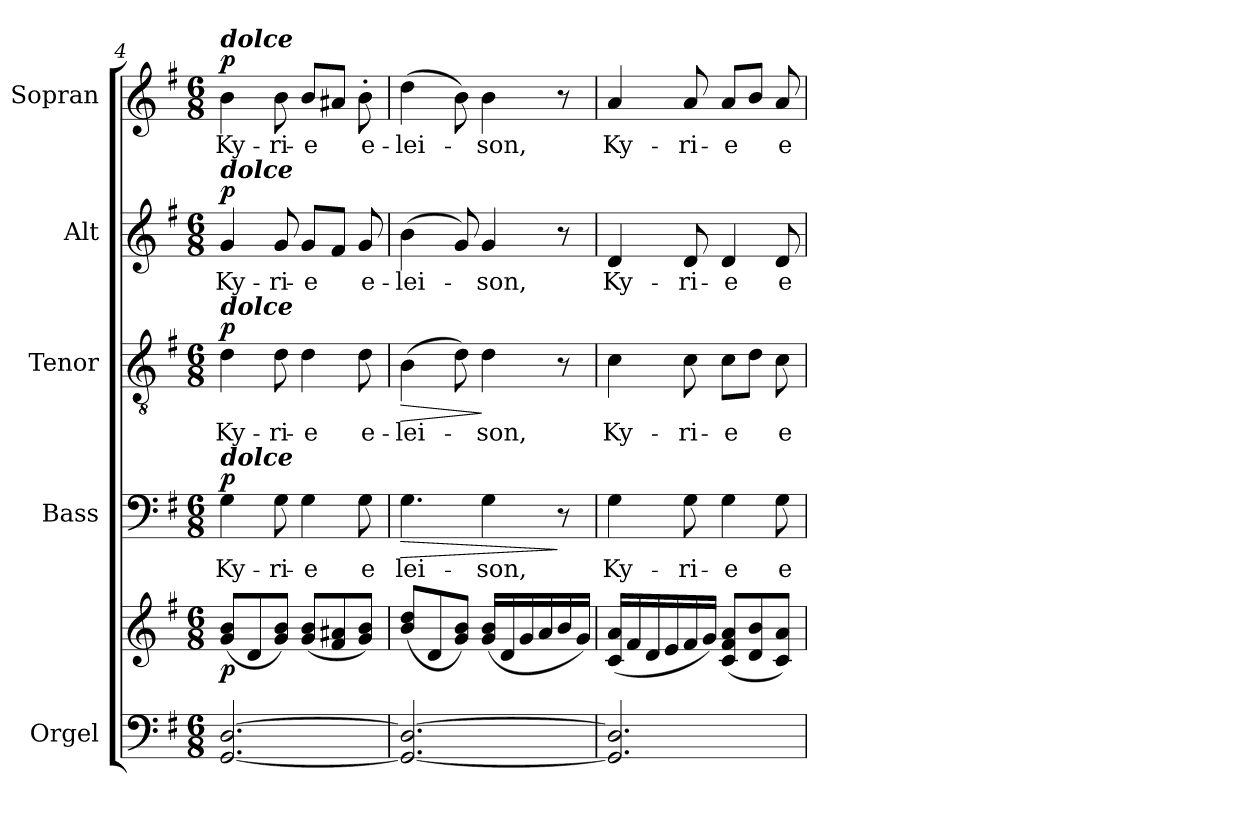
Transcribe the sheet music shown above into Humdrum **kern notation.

**kern	**kern	**dynam	**kern	**text	**dynam	**kern	**text	**dynam	**kern	**text	**dynam	**kern	**text	**dynam
*part5	*part5	*part5	*part4	*part4	*part4	*part3	*part3	*part3	*part2	*part2	*part2	*part1	*part1	*part1
*staff6	*staff5	*staff5/6	*staff4	*staff4	*staff4	*staff3	*staff3	*staff3	*staff2	*staff2	*staff2	*staff1	*staff1	*staff1
*I"Orgel	*	*	*I"Bass	*	*	*I"Tenor	*	*	*I"Alt	*	*	*I"Sopran	*	*
*I'Org.	*	*	*I'B.	*	*	*I'T.	*	*	*I'A.	*	*	*I'S.	*	*
*clefF4	*clefG2	*	*clefF4	*	*	*clefGv2	*	*	*clefG2	*	*	*clefG2	*	*
*k[f#]	*k[f#]	*	*k[f#]	*	*	*k[f#]	*	*	*k[f#]	*	*	*k[f#]	*	*
*G:	*G:	*	*G:	*	*	*G:	*	*	*G:	*	*	*G:	*	*
*M6/8	*M6/8	*	*M6/8	*	*	*M6/8	*	*	*M6/8	*	*	*M6/8	*	*
=4	=4	=4	=4	=4	=4	=4	=4	=4	=4	=4	=4	=4	=4	=4
!	!	!	!	!	!	!	!	!	!	!	!	!LO:TX:a:Bi:t=dolce	!	!
!	!	!	!	!	!	!	!	!	!LO:TX:a:Bi:t=dolce	!	!	!	!	!
!	!	!	!	!	!	!LO:TX:a:Bi:t=dolce	!	!	!	!	!	!	!	!
!	!	!	!LO:TX:a:Bi:t=dolce	!	!	!	!	!	!	!	!	!	!	!
!	!	!LO:DY:b	!	!LO:LY:b	!LO:DY:a	!	!LO:LY:b	!LO:DY:a	!	!LO:LY:b	!LO:DY:a	!	!LO:LY:b	!LO:DY:a
[2.GG/ [2.D/	(<8g/ 8b/L	p	4G\	Ky-	p	4d\	Ky-	p	4g/	Ky-	p	4b\	Ky-	p
.	8d/	.	.	.	.	.	.	.	.	.	.	.	.	.
!	!	!	!	!LO:LY:b	!	!	!LO:LY:b	!	!	!LO:LY:b	!	!	!LO:LY:b	!
.	8g/ 8b/J)	.	8G\	-ri-	.	8d\	-ri-	.	8g/	-ri-	.	8b\	-ri-	.
!	!	!	!	!LO:LY:b	!	!	!LO:LY:b	!	!	!LO:LY:b	!	!	!LO:LY:b	!
.	(<8g/ 8b/L	.	4G\	-e	.	4d\	-e	.	8g/L	-e	.	8b/L	-e	.
.	8f#/ 8a#X/	.	.	.	.	.	.	.	8f#/J	.	.	8a#X/J	.	.
!	!	!	!	!LO:LY:b	!	!	!LO:LY:b	!	!	!LO:LY:b	!	!	!LO:LY:b	!
.	8g/ 8b/J)	.	8G\	e	.	8d\	e-	.	8g/	e-	.	8b'>\	e-	.
!!LO:LB:g=z
=5	=5	=5	=5	=5	=5	=5	=5	=5	=5	=5	=5	=5	=5	=5
!	!	!	!	!LO:LY:b	!LO:HP:b	!	!LO:LY:b	!LO:HP:b	!	!LO:LY:b	!	!	!LO:LY:b	!
2.GG/_ 2.D/_	(<8b/ 8dd/L	.	4.G\	lei-	>	(>4B\	-lei-	>	(>4b\	-lei-	.	(>4dd\	-lei-	.
.	8d/	.	.	.	.	.	.	.	.	.	.	.	.	.
.	8g/ 8b/J)	.	.	.	.	8d\)	.	.	8g/)	.	.	8b\)	.	.
!	!	!	!	!LO:LY:b	!	!	!LO:LY:b	!	!	!LO:LY:b	!	!	!LO:LY:b	!
.	(<16g/ 16b/LL	.	4G\	-son,	.	4d\	-son,	]	4g/	-son,	.	4b\	-son,	.
.	16d/	.	.	.	.	.	.	.	.	.	.	.	.	.
.	16g/	.	.	.	.	.	.	.	.	.	.	.	.	.
.	16a/	.	.	.	.	.	.	.	.	.	.	.	.	.
.	16b/	.	8r	.	]	8r	.	.	8r	.	.	8r	.	.
.	16g/JJ)	.	.	.	.	.	.	.	.	.	.	.	.	.
=6	=6	=6	=6	=6	=6	=6	=6	=6	=6	=6	=6	=6	=6	=6
!	!	!	!	!LO:LY:b	!	!	!LO:LY:b	!	!	!LO:LY:b	!	!	!LO:LY:b	!
2.GG/] 2.D/]	(<16c/ 16a/LL	.	4G\	Ky-	.	4c\	Ky-	.	4d/	Ky-	.	4a/	Ky-	.
.	16f#/	.	.	.	.	.	.	.	.	.	.	.	.	.
.	16d/	.	.	.	.	.	.	.	.	.	.	.	.	.
.	16e/	.	.	.	.	.	.	.	.	.	.	.	.	.
!	!	!	!	!LO:LY:b	!	!	!LO:LY:b	!	!	!LO:LY:b	!	!	!LO:LY:b	!
.	16f#/	.	8G\	-ri-	.	8c\	-ri-	.	8d/	-ri-	.	8a/	-ri-	.
.	16g/JJ)	.	.	.	.	.	.	.	.	.	.	.	.	.
!	!	!	!	!LO:LY:b	!	!	!LO:LY:b	!	!	!LO:LY:b	!	!	!LO:LY:b	!
.	(<8c/ 8f#/ 8a/L	.	4G\	-e	.	8c\L	-e	.	4d/	-e	.	8a/L	-e	.
.	8d/ 8b/	.	.	.	.	8d\J	.	.	.	.	.	8b/J	.	.
!	!	!	!	!LO:LY:b	!	!	!LO:LY:b	!	!	!LO:LY:b	!	!	!LO:LY:b	!
.	8c/ 8a/J)	.	8G\	e-	.	8c\	e-	.	8d/	e-	.	8a/	e-	.
=	=	=	=	=	=	=	=	=	=	=	=	=	=	=
*-	*-	*-	*-	*-	*-	*-	*-	*-	*-	*-	*-	*-	*-	*-
